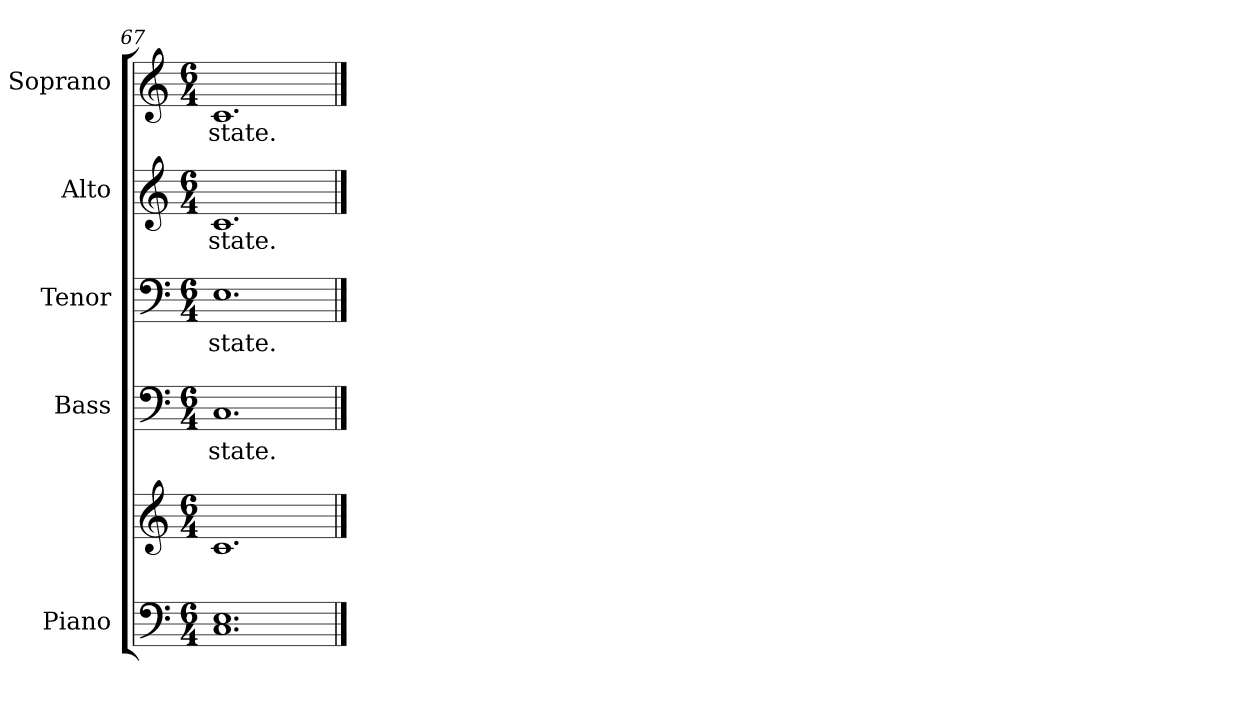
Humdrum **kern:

**kern	**kern	**kern	**text	**kern	**text	**kern	**text	**kern	**text
*part5	*part5	*part4	*part4	*part3	*part3	*part2	*part2	*part1	*part1
*staff6	*staff5	*staff4	*staff4	*staff3	*staff3	*staff2	*staff2	*staff1	*staff1
*I"Piano	*	*I"Bass	*	*I"Tenor	*	*I"Alto	*	*I"Soprano	*
*I'Pno.	*	*I'B.	*	*I'T.	*	*I'A.	*	*I'S.	*
*clefF4	*clefG2	*clefF4	*	*clefF4	*	*clefG2	*	*clefG2	*
*k[]	*k[]	*k[]	*	*k[]	*	*k[]	*	*k[]	*
*C:	*C:	*C:	*	*C:	*	*C:	*	*C:	*
*M6/4	*M6/4	*M6/4	*	*M6/4	*	*M6/4	*	*M6/4	*
=67	=67	=67	=67	=67	=67	=67	=67	=67	=67
!	!	!	!LO:LY:b:color=#000000	!	!	!	!	!	!
!	!	!	!	!	!LO:LY:b:color=#000000	!	!	!	!
!	!	!	!	!	!	!	!LO:LY:b:color=#000000	!	!
!	!	!	!	!	!	!	!	!	!LO:LY:b:color=#000000
1.Ci 1.Ei	1.ci	1.Ci	state.	1.Ei	state.	1.ci	state.	1.ci	state.
==	==	==	==	==	==	==	==	==	==
*-	*-	*-	*-	*-	*-	*-	*-	*-	*-
